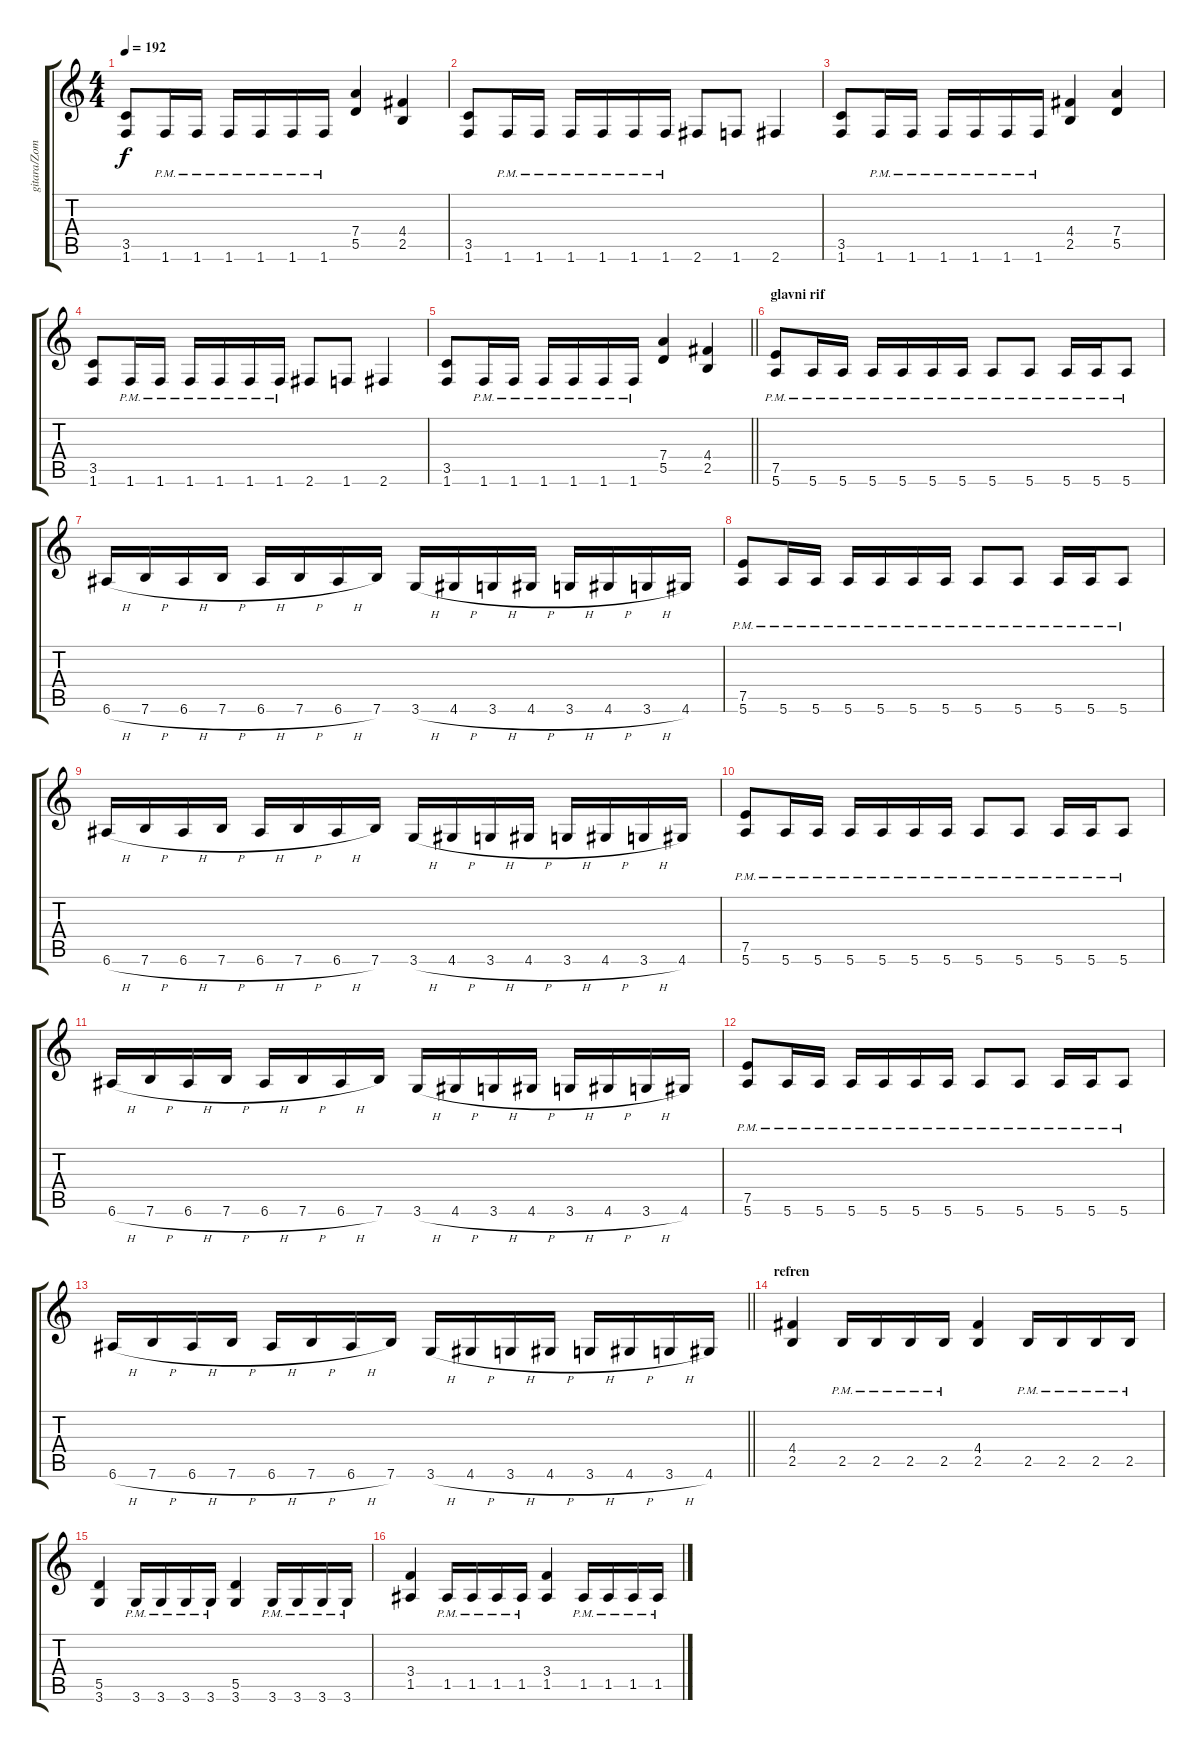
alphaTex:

\track ("gitara/Zombi Zlikovac" "gitara/Zom") {instrument distortionguitar}
\staff {score tabs}
\tuning (E4 B3 G3 D3 A2 E2) {hide}
\ts (4 4)
\tempo 192
\clef g2
\ks c
(3.5 1.6).8{dy f} 1.6{pm}.16 1.6{pm}.16 1.6{pm}.16 1.6{pm}.16 1.6{pm}.16 1.6{pm}.16 (7.4 5.5).4 (4.4 2.5).4 |
(3.5 1.6).8 1.6{pm}.16 1.6{pm}.16 1.6{pm}.16 1.6{pm}.16 1.6{pm}.16 1.6{pm}.16 2.6.8 1.6.8 2.6.4 |
(3.5 1.6).8 1.6{pm}.16 1.6{pm}.16 1.6{pm}.16 1.6{pm}.16 1.6{pm}.16 1.6{pm}.16 (4.4 2.5).4 (7.4 5.5).4 |
(3.5 1.6).8 1.6{pm}.16 1.6{pm}.16 1.6{pm}.16 1.6{pm}.16 1.6{pm}.16 1.6{pm}.16 2.6.8 1.6.8 2.6.4 |
\barLineRight lightlight
(3.5 1.6).8 1.6{pm}.16 1.6{pm}.16 1.6{pm}.16 1.6{pm}.16 1.6{pm}.16 1.6{pm}.16 (7.4 5.5).4 (4.4 2.5).4 |
\section ("" "glavni rif")
(7.5{pm} 5.6{pm}).8 5.6{pm}.16 5.6{pm}.16 5.6{pm}.16 5.6{pm}.16 5.6{pm}.16 5.6{pm}.16 5.6{pm}.8 5.6{pm}.8 5.6{pm}.16 5.6{pm}.16 5.6{pm}.8 |
6.6{h}.16 7.6{h}.16 6.6{h}.16 7.6{h}.16 6.6{h}.16 7.6{h}.16 6.6{h}.16 7.6.16 3.6{h}.16 4.6{h}.16 3.6{h}.16 4.6{h}.16 3.6{h}.16 4.6{h}.16 3.6{h}.16 4.6.16 |
(7.5{pm} 5.6{pm}).8 5.6{pm}.16 5.6{pm}.16 5.6{pm}.16 5.6{pm}.16 5.6{pm}.16 5.6{pm}.16 5.6{pm}.8 5.6{pm}.8 5.6{pm}.16 5.6{pm}.16 5.6{pm}.8 |
6.6{h}.16 7.6{h}.16 6.6{h}.16 7.6{h}.16 6.6{h}.16 7.6{h}.16 6.6{h}.16 7.6.16 3.6{h}.16 4.6{h}.16 3.6{h}.16 4.6{h}.16 3.6{h}.16 4.6{h}.16 3.6{h}.16 4.6.16 |
(7.5{pm} 5.6{pm}).8 5.6{pm}.16 5.6{pm}.16 5.6{pm}.16 5.6{pm}.16 5.6{pm}.16 5.6{pm}.16 5.6{pm}.8 5.6{pm}.8 5.6{pm}.16 5.6{pm}.16 5.6{pm}.8 |
6.6{h}.16 7.6{h}.16 6.6{h}.16 7.6{h}.16 6.6{h}.16 7.6{h}.16 6.6{h}.16 7.6.16 3.6{h}.16 4.6{h}.16 3.6{h}.16 4.6{h}.16 3.6{h}.16 4.6{h}.16 3.6{h}.16 4.6.16 |
(7.5{pm} 5.6{pm}).8 5.6{pm}.16 5.6{pm}.16 5.6{pm}.16 5.6{pm}.16 5.6{pm}.16 5.6{pm}.16 5.6{pm}.8 5.6{pm}.8 5.6{pm}.16 5.6{pm}.16 5.6{pm}.8 |
\barLineRight lightlight
6.6{h}.16 7.6{h}.16 6.6{h}.16 7.6{h}.16 6.6{h}.16 7.6{h}.16 6.6{h}.16 7.6.16 3.6{h}.16 4.6{h}.16 3.6{h}.16 4.6{h}.16 3.6{h}.16 4.6{h}.16 3.6{h}.16 4.6.16 |
\section ("" "refren")
(4.4 2.5).4 2.5{pm}.16 2.5{pm}.16 2.5{pm}.16 2.5{pm}.16 (4.4 2.5).4 2.5{pm}.16 2.5{pm}.16 2.5{pm}.16 2.5{pm}.16 |
(5.5 3.6).4 3.6{pm}.16 3.6{pm}.16 3.6{pm}.16 3.6{pm}.16 (5.5 3.6).4 3.6{pm}.16 3.6{pm}.16 3.6{pm}.16 3.6{pm}.16 |
(3.4 1.5).4 1.5{pm}.16 1.5{pm}.16 1.5{pm}.16 1.5{pm}.16 (3.4 1.5).4 1.5{pm}.16 1.5{pm}.16 1.5{pm}.16 1.5{pm}.16
